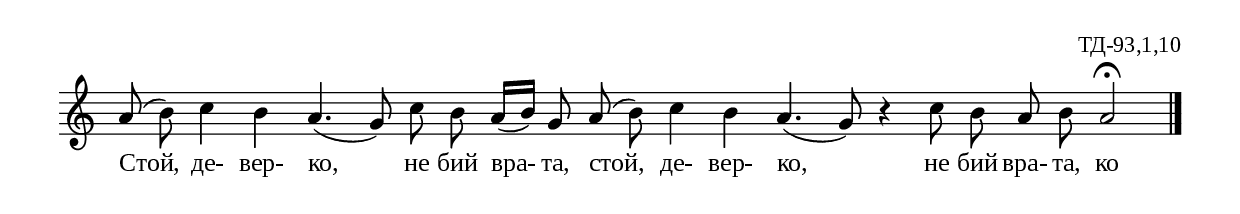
%{
% sva_093_1_10
%}

\include "td-preamble.ly"

\score {
\relative c'' {
\cadenzaOn
a8( b) c4 b a4.( g8) c8 b\noBeam a16([ b]) g8\noBeam a8( b) c4 b a4.( g8) 
r4 c8 b\noBeam a b\noBeam a2\fermata
 \bar "|." 
}
\addlyrics { Стой, де- вер- ко, не бий вра- та, стой, де- вер- ко, не бий вра- та, ко }
%
\layout {
   \context { 
	    \Staff \remove "Time_signature_engraver" } 
  indent = #0
  line-width = 190\mm
  ragged-right=##f
}
\midi { 
	\context {
		\Score tempoWholesPerMinute = #(ly:make-moment 110 8)
		}
	}
}
%
\header{
  opus = "ТД-93,1,10"
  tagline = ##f
}


